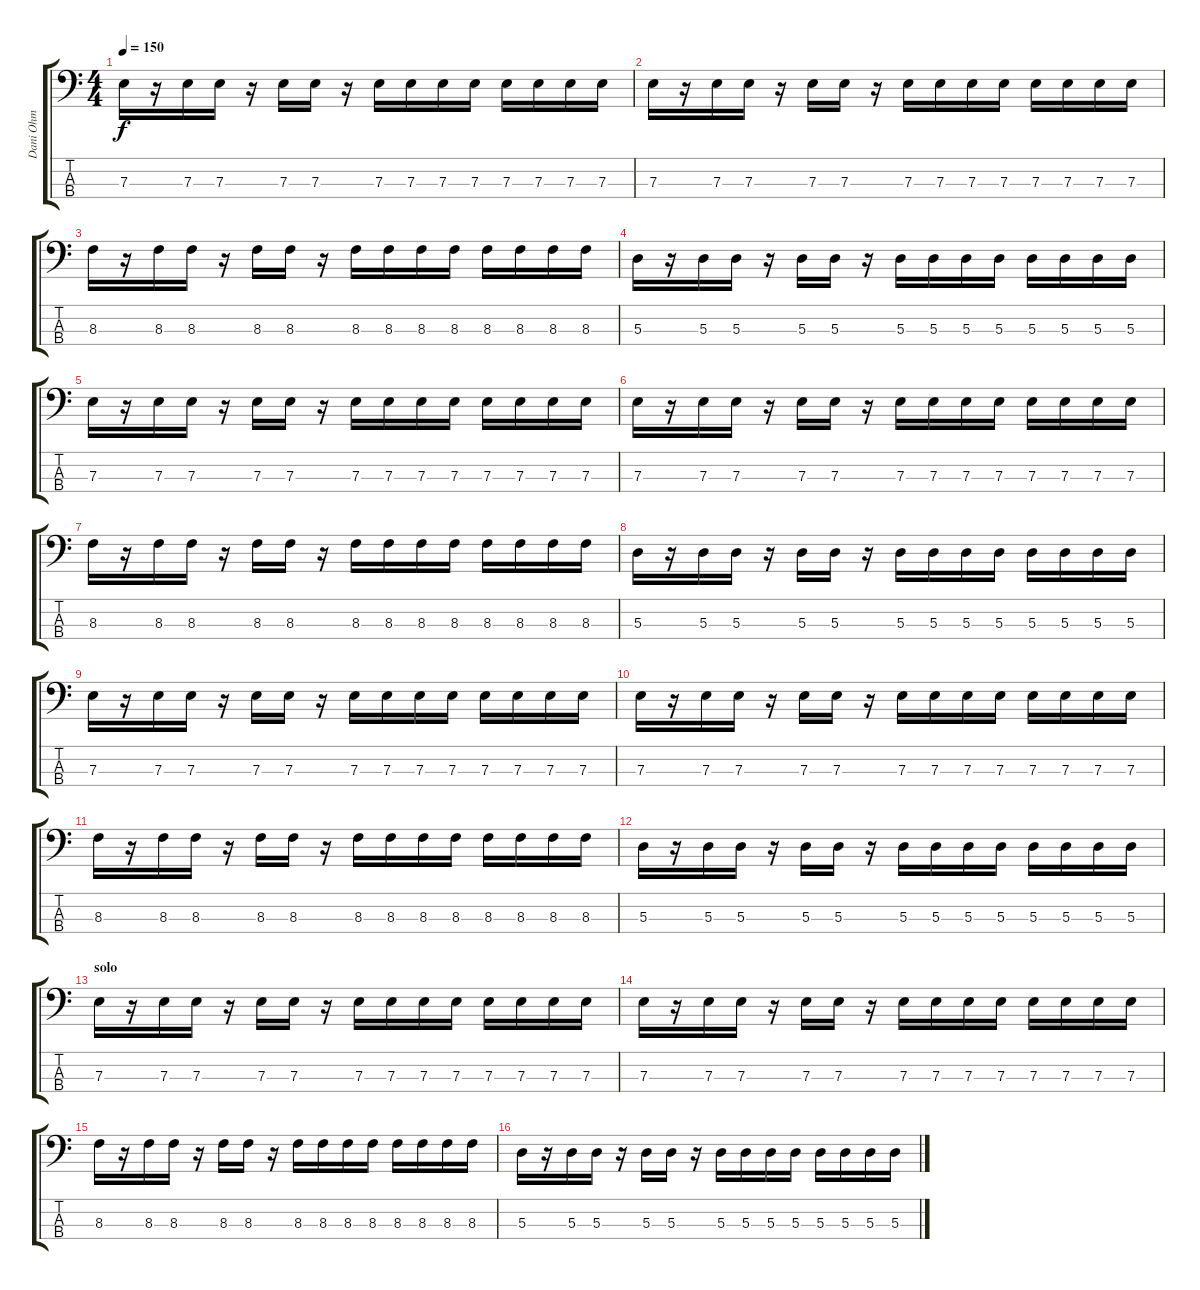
\track ("Dani Ohm" "Dani Ohm") {instrument electricbassfinger}
\staff {score tabs}
\tuning (G2 D2 A1 E1) {hide}
\ts (4 4)
\tempo 150
\clef f4
\ks c
7.3.16{dy f} r.16 7.3.16 7.3.16 r.16 7.3.16 7.3.16 r.16 7.3.16 7.3.16 7.3.16 7.3.16 7.3.16 7.3.16 7.3.16 7.3.16 |
7.3.16 r.16 7.3.16 7.3.16 r.16 7.3.16 7.3.16 r.16 7.3.16 7.3.16 7.3.16 7.3.16 7.3.16 7.3.16 7.3.16 7.3.16 |
8.3.16 r.16 8.3.16 8.3.16 r.16 8.3.16 8.3.16 r.16 8.3.16 8.3.16 8.3.16 8.3.16 8.3.16 8.3.16 8.3.16 8.3.16 |
5.3.16 r.16 5.3.16 5.3.16 r.16 5.3.16 5.3.16 r.16 5.3.16 5.3.16 5.3.16 5.3.16 5.3.16 5.3.16 5.3.16 5.3.16 |
7.3.16 r.16 7.3.16 7.3.16 r.16 7.3.16 7.3.16 r.16 7.3.16 7.3.16 7.3.16 7.3.16 7.3.16 7.3.16 7.3.16 7.3.16 |
7.3.16 r.16 7.3.16 7.3.16 r.16 7.3.16 7.3.16 r.16 7.3.16 7.3.16 7.3.16 7.3.16 7.3.16 7.3.16 7.3.16 7.3.16 |
8.3.16 r.16 8.3.16 8.3.16 r.16 8.3.16 8.3.16 r.16 8.3.16 8.3.16 8.3.16 8.3.16 8.3.16 8.3.16 8.3.16 8.3.16 |
5.3.16 r.16 5.3.16 5.3.16 r.16 5.3.16 5.3.16 r.16 5.3.16 5.3.16 5.3.16 5.3.16 5.3.16 5.3.16 5.3.16 5.3.16 |
7.3.16 r.16 7.3.16 7.3.16 r.16 7.3.16 7.3.16 r.16 7.3.16 7.3.16 7.3.16 7.3.16 7.3.16 7.3.16 7.3.16 7.3.16 |
7.3.16 r.16 7.3.16 7.3.16 r.16 7.3.16 7.3.16 r.16 7.3.16 7.3.16 7.3.16 7.3.16 7.3.16 7.3.16 7.3.16 7.3.16 |
8.3.16 r.16 8.3.16 8.3.16 r.16 8.3.16 8.3.16 r.16 8.3.16 8.3.16 8.3.16 8.3.16 8.3.16 8.3.16 8.3.16 8.3.16 |
5.3.16 r.16 5.3.16 5.3.16 r.16 5.3.16 5.3.16 r.16 5.3.16 5.3.16 5.3.16 5.3.16 5.3.16 5.3.16 5.3.16 5.3.16 |
\section ("" "solo")
7.3.16 r.16 7.3.16 7.3.16 r.16 7.3.16 7.3.16 r.16 7.3.16 7.3.16 7.3.16 7.3.16 7.3.16 7.3.16 7.3.16 7.3.16 |
7.3.16 r.16 7.3.16 7.3.16 r.16 7.3.16 7.3.16 r.16 7.3.16 7.3.16 7.3.16 7.3.16 7.3.16 7.3.16 7.3.16 7.3.16 |
8.3.16 r.16 8.3.16 8.3.16 r.16 8.3.16 8.3.16 r.16 8.3.16 8.3.16 8.3.16 8.3.16 8.3.16 8.3.16 8.3.16 8.3.16 |
5.3.16 r.16 5.3.16 5.3.16 r.16 5.3.16 5.3.16 r.16 5.3.16 5.3.16 5.3.16 5.3.16 5.3.16 5.3.16 5.3.16 5.3.16
